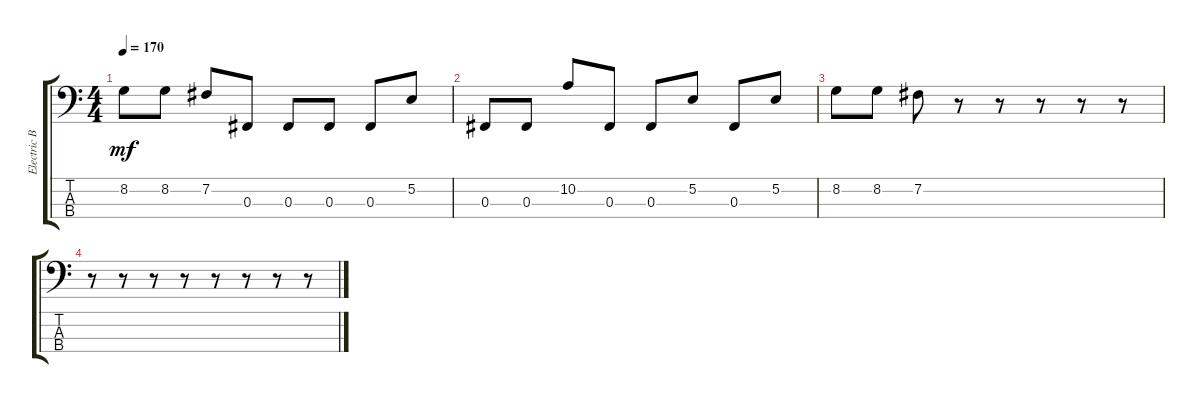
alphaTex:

\track ("Electric Bass" "Electric B") {instrument electricbassfinger}
\staff {score tabs}
\tuning (E2 B1 Gb1 B0) {hide}
\ts (4 4)
\tempo 170
\clef f4
\ks c
8.2.8{dy mf} 8.2.8 7.2.8 0.3.8 0.3.8 0.3.8 0.3.8 5.2.8 |
0.3.8 0.3.8 10.2.8 0.3.8 0.3.8 5.2.8 0.3.8 5.2.8 |
8.2.8 8.2.8 7.2.8 r.8 r.8 r.8 r.8 r.8 |
r.8 r.8 r.8 r.8 r.8 r.8 r.8 r.8
